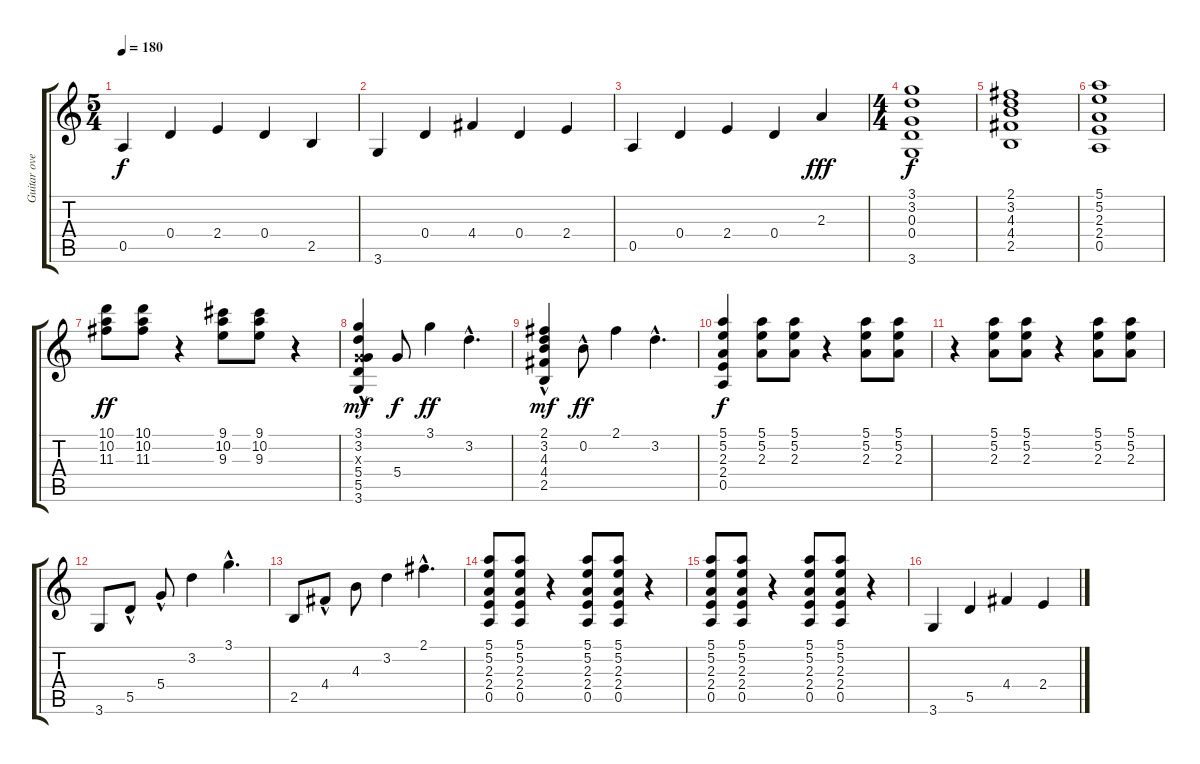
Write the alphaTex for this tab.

\track ("Guitar overdrive" "Guitar ove") {instrument electricguitarmuted}
\staff {score tabs}
\tuning (E4 B3 G3 D3 A2 E2) {hide}
\ts (5 4)
\tempo 180
\clef g2
\ks c
0.5.4{dy f} 0.4.4 2.4.4 0.4.4 2.5.4 |
3.6.4 0.4.4 4.4.4 0.4.4 2.4.4 |
0.5.4 0.4.4 2.4.4 0.4.4 2.3.4{dy fff} |
\ts (4 4)
(3.1 3.2 0.3 0.4 3.6).1{dy f instrument overdrivenguitar} |
(2.1 3.2 4.3 4.4 2.5).1 |
(5.1 5.2 2.3 2.4 0.5).1 |
(10.1 10.2 11.3).8{dy ff} (10.1 10.2 11.3).8 r.4 (9.1 10.2 9.3).8 (9.1 10.2 9.3).8 r.4 |
(3.1{hac} 3.2 0.3{x} 5.4 5.5 3.6).4{dy mf} 5.4.8{dy f} 3.1.4{dy ff} 3.2{hac}.4{d} |
(2.1{hac} 3.2 4.3 4.4 2.5).4{dy mf} 0.2{hac}.8{dy ff} 2.1.4 3.2{hac}.4{d} |
(5.1 5.2 2.3 2.4 0.5).4{dy f} (5.1 5.2 2.3).8 (5.1 5.2 2.3).8 r.4 (5.1 5.2 2.3).8 (5.1 5.2 2.3).8 |
r.4 (5.1 5.2 2.3).8 (5.1 5.2 2.3).8 r.4 (5.1 5.2 2.3).8 (5.1 5.2 2.3).8 |
3.6.8 5.5{hac}.8 5.4{hac}.8 3.2.4 3.1{hac}.4{d} |
2.5.8 4.4{hac}.8 4.3.8 3.2.4 2.1{hac}.4{d} |
(5.1 5.2 2.3 2.4 0.5).8 (5.1 5.2 2.3 2.4 0.5).8 r.4 (5.1 5.2 2.3 2.4 0.5).8 (5.1 5.2 2.3 2.4 0.5).8 r.4 |
(5.1 5.2 2.3 2.4 0.5).8 (5.1 5.2 2.3 2.4 0.5).8 r.4 (5.1 5.2 2.3 2.4 0.5).8 (5.1 5.2 2.3 2.4 0.5).8 r.4 |
3.6.4{instrument electricguitarmuted} 5.5.4 4.4.4 2.4.4
